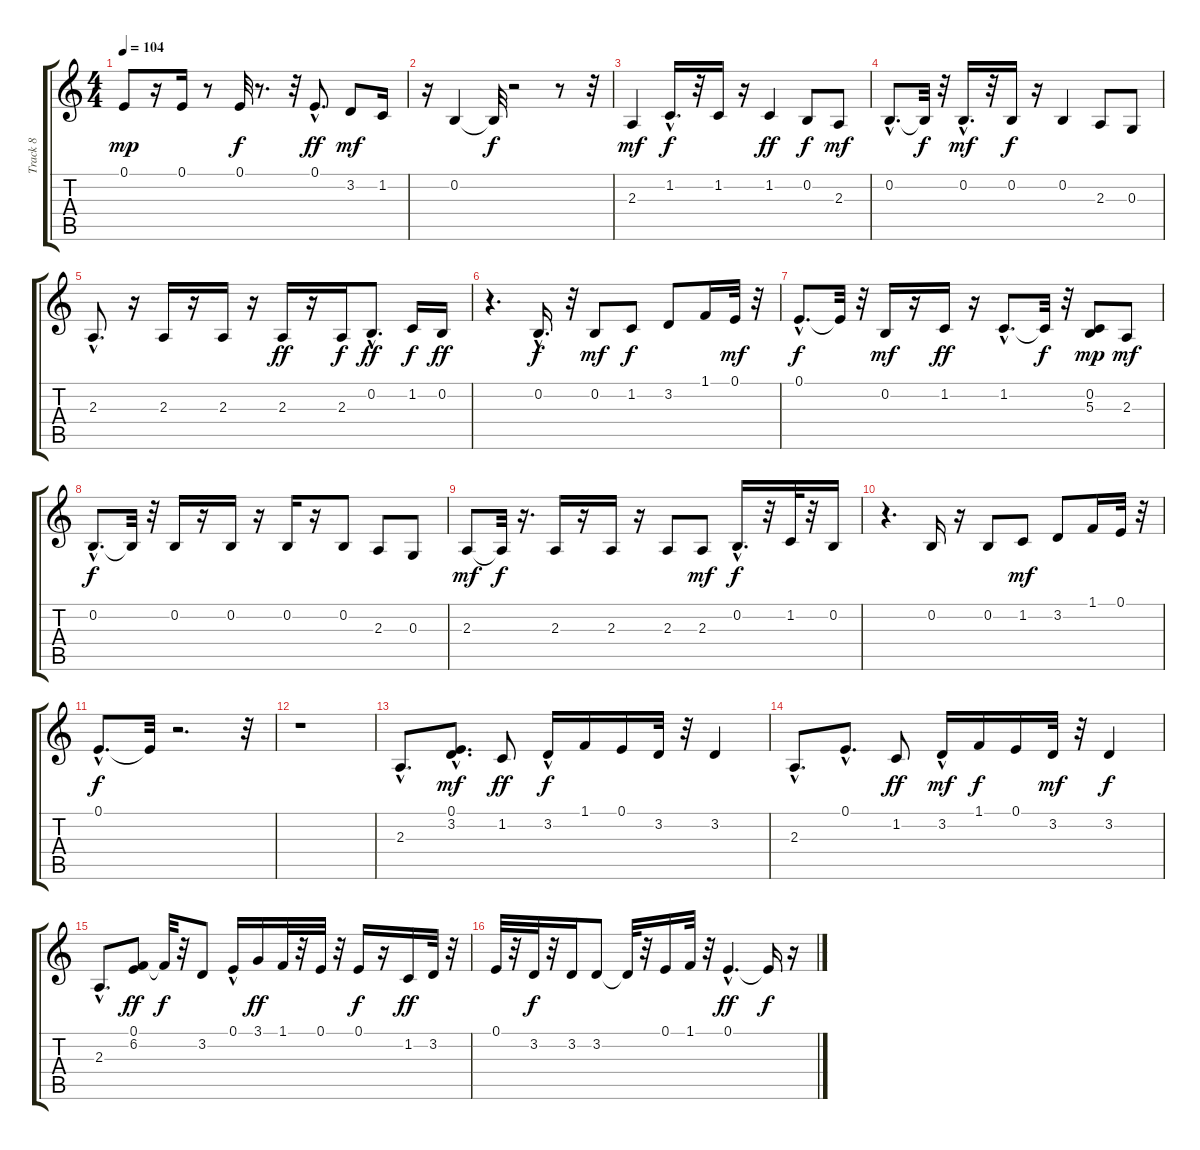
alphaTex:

\track ("Track 8" "Track 8") {instrument acousticgrandpiano}
\staff {score tabs}
\tuning (E4 B3 G3 D3 A2 E2) {hide}
\ts (4 4)
\tempo 104
\clef g2
\ks c
0.1.8{dy mp} r.16 0.1.16 r.8 0.1.32{dy f} r.8{d} r.32 0.1{hac}.8{d dy ff} 3.2.8{dy mf} 1.2.16 |
r.16 0.2.4 0.2{t}.32{dy f} r.2 r.8 r.32 |
2.3.4{dy mf} 1.2{hac}.16{d dy f} r.32 1.2.16 r.16 1.2.4{dy ff} 0.2.8{dy f} 2.3.8{dy mf} |
0.2{hac}.8{d} 0.2{t}.32{dy f} r.32 0.2{hac}.16{d dy mf} r.32 0.2.16{dy f} r.16 0.2.4 2.3.8 0.3.8 |
2.3{hac}.8{d} r.16 2.3.16 r.16 2.3.16 r.16 2.3.16{dy ff} r.16 2.3.16{dy f} 0.2{hac}.8{d dy ff} 1.2.16{dy f} 0.2.16{dy ff} |
r.4{d} 0.2{hac}.16{d dy f} r.32 0.2.8{dy mf} 1.2.8{dy f} 3.2.8 1.1.16 0.1.32{dy mf} r.32 |
0.1{hac}.8{d dy f} 0.1{t}.32 r.32 0.2.16{dy mf} r.16 1.2.16{dy ff} r.16 1.2{hac}.8{d} 1.2{t}.32{dy f} r.32 (0.2 5.3).8{dy mp} 2.3.8{dy mf} |
0.2{hac}.8{d dy f} 0.2{t}.32 r.32 0.2.16 r.16 0.2.16 r.16 0.2.16 r.16 0.2.8 2.3.8 0.3.8 |
2.3.8{dy mf} 2.3{t}.32{dy f} r.16{d} 2.3.16 r.16 2.3.16 r.16 2.3.8 2.3.8{dy mf} 0.2{hac}.16{d dy f} r.32 1.2.32 r.32 0.2.16 |
r.4{d} 0.2.16 r.16 0.2.8 1.2.8{dy mf} 3.2.8 1.1.16 0.1.32 r.32 |
0.1{hac}.8{d dy f} 0.1{t}.32 r.2{d} r.32 |
r.1 |
2.3{hac}.8{d} (0.1{hac} 3.2).8{d dy mf} 1.2.8{dy ff} 3.2{hac}.16{dy f} 1.1.16 0.1.16 3.2.32 r.32 3.2.4 |
2.3{hac}.8{d} 0.1{hac}.8{d} 1.2.8{dy ff} 3.2{hac}.16{dy mf} 1.1.16{dy f} 0.1.16 3.2.32{dy mf} r.32 3.2.4{dy f} |
2.3{hac}.8{d} (0.1 6.2).8{dy ff} 6.2{t}.32{dy f} r.32 3.2.8 0.1{hac}.16 3.1.16{dy ff} 1.1.32 r.32 0.1.32 r.32 0.1.16{dy f} r.16 1.2.16{dy ff} 3.2.32 r.32 |
0.1.32 r.32 3.2.32{dy f} r.32 3.2.16 3.2.8 3.2{t}.32 r.32 0.1.16 1.1.32 r.32 0.1{hac}.4{d dy ff} 0.1{t}.16{dy f} r.16
